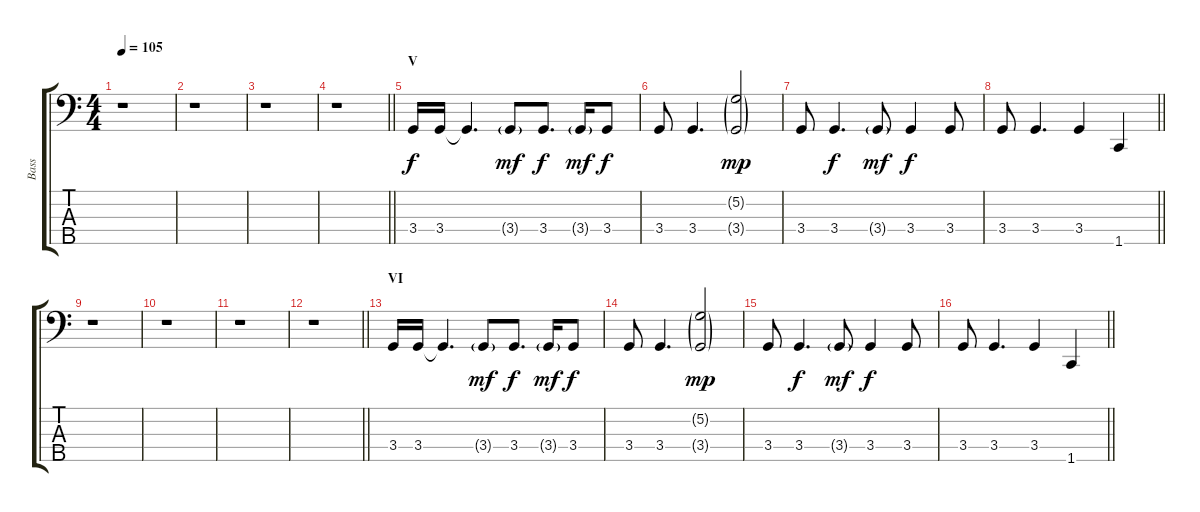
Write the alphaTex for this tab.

\track ("Bass" "Bass") {instrument fretlessbass}
\staff {score tabs}
\tuning (G2 D2 A1 E1 B0) {hide}
\ts (4 4)
\tempo 105
\clef f4
\ks c
r.1{dy f} |
r.1 |
r.1 |
\barLineRight lightlight
r.1 |
\section ("" "V")
3.4.16 3.4.16 3.4{t}.4{d} 3.4{g}.8{dy mf} 3.4.8{d dy f} 3.4{g}.16{dy mf} 3.4.8{dy f} |
3.4.8 3.4.4{d} (5.2{g} 3.4{g}).2{dy mp} |
3.4.8 3.4.4{d dy f} 3.4{g}.8{dy mf} 3.4.4{dy f} 3.4.8 |
\barLineRight lightlight
3.4.8 3.4.4{d} 3.4.4 1.5.4 |
r.1 |
r.1 |
r.1 |
\barLineRight lightlight
r.1 |
\section ("" "VI")
3.4.16 3.4.16 3.4{t}.4{d} 3.4{g}.8{dy mf} 3.4.8{d dy f} 3.4{g}.16{dy mf} 3.4.8{dy f} |
3.4.8 3.4.4{d} (5.2{g} 3.4{g}).2{dy mp} |
3.4.8 3.4.4{d dy f} 3.4{g}.8{dy mf} 3.4.4{dy f} 3.4.8 |
\barLineRight lightlight
3.4.8 3.4.4{d} 3.4.4 1.5.4
